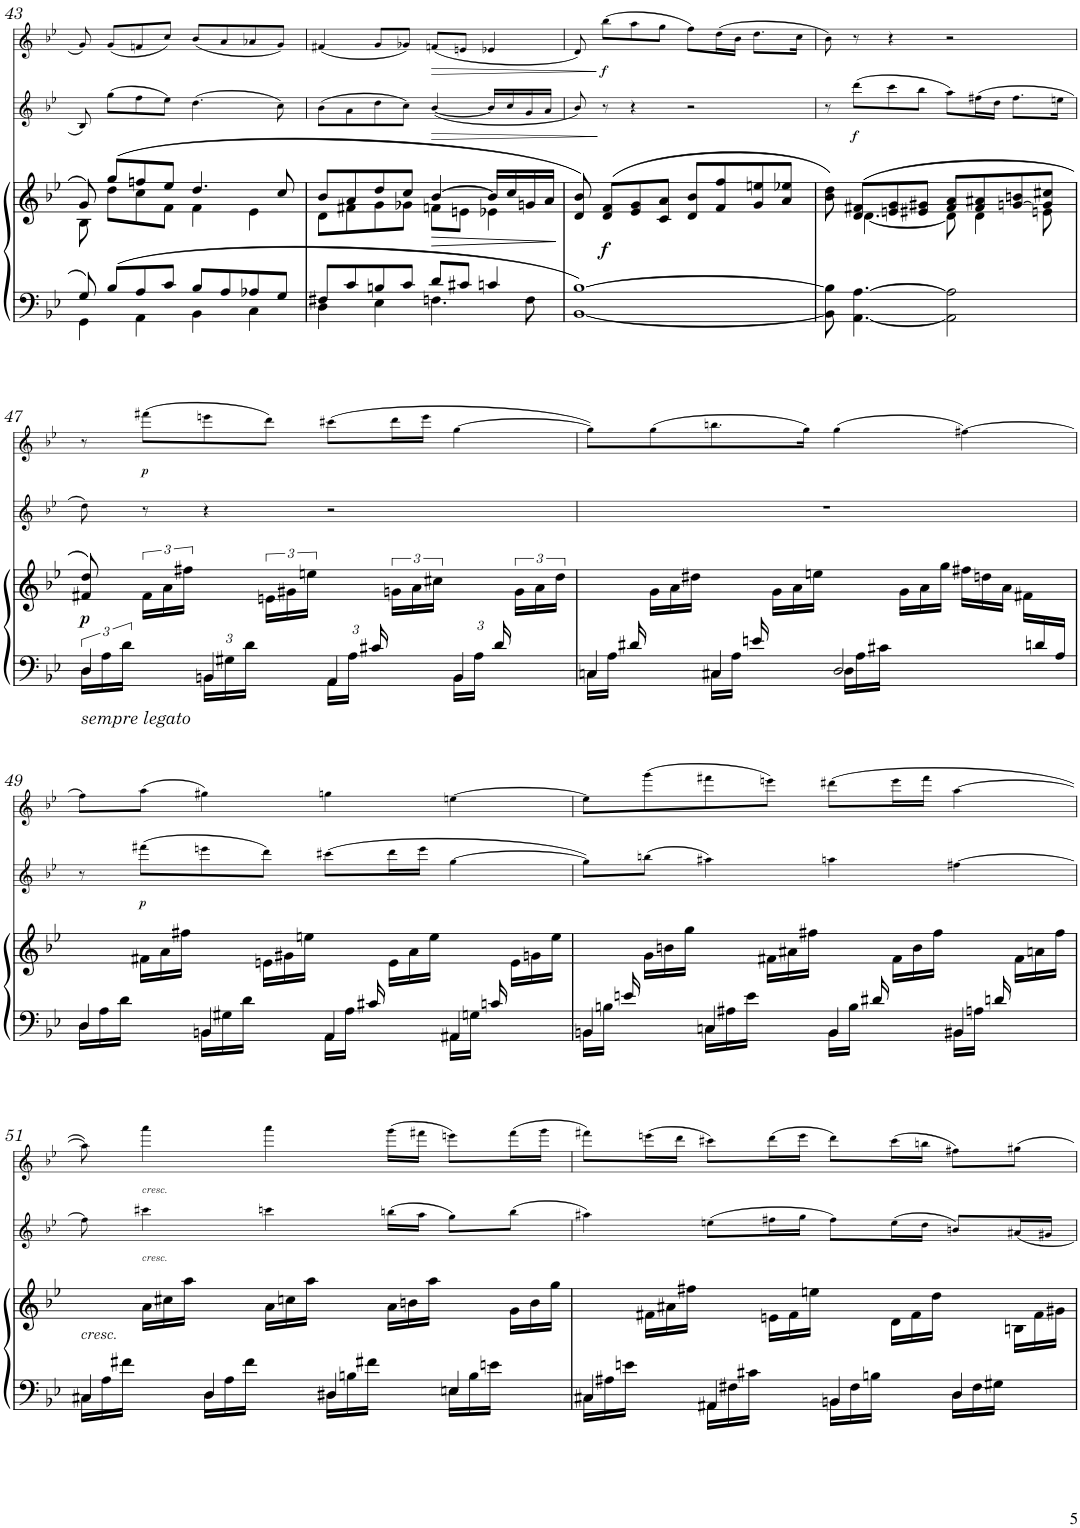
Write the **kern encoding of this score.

**kern	**kern	**dynam	**kern	**dynam	**kern	**dynam
*part3	*part3	*part3	*part2	*part2	*part1	*part1
*staff4	*staff3	*staff3/4	*staff2	*staff2	*staff1	*staff1
*I"Piano.	*	*	*I"Violin II.	*	*I"Violin I.	*
*I'Pno	*	*	*I'Vln	*	*I'Vln	*
!!LO:PB:g=z
*clefF4	*clefG2	*	*clefG2	*	*clefG2	*
*k[b-e-]	*k[b-e-]	*	*k[b-e-]	*	*k[b-e-]	*
*M4/4	*M4/4	*	*M4/4	*	*M4/4	*
*met(c)	*met(c)	*	*met(c)	*	*met(c)	*
=43	=43	=43	=43	=43	=43	=43
*^	*^	*	*	*	*	*
8G'~/	4GG\	8g'~/	8B-'~\	.	8B-'~/	.	8g'~/	.
8B-/L	.	(8gg/L	8dd\L	.	(8gg\L	.	(8g/L	.
8A/	4AA\	8ffn/	8cc\	.	8ff\	.	8fn/	.
8c/J	.	8ee-/J	8f\J	.	8ee-\J)	.	8cc/J)	.
8B-/L	4BB-\	4.dd/	4f\	.	(4.dd\	.	(8b-/L	.
8A/	.	.	.	.	.	.	8a/	.
8A-X/	4C\	.	4e-\	.	.	.	8a-X/	.
8G/J	.	8cc/	.	.	8cc\)	.	8g/J)	.
=44	=44	=44	=44	=44	=44	=44	=44	=44
8F#X/L	4D\	8b-/L	8d\L	.	(8b-\L	.	(4f#X/	.
8c/	.	8a/	8f#X\	.	8a\	.	.	.
8Bn/	4E-\	8dd/	8g\	.	8dd\	.	8g/L	.
8c/J	.	8cc/J	8g-X\J	.	8cc\J)	.	8g-X/J)	.
!	!	!	!	!LO:HP:b	!	!LO:HP:b	!	!LO:HP:b
8d/L	4.Fn\	[4b-/	8fn\L	>	(<[4b-/	>	(8fn/L	>
8c#X/J	.	.	8en\J	.	.	.	8en/J	.
4cn/	.	16b-/LL]	4e-X\	.	16b-/LL]	.	4e-X/	.
.	.	16cc/	.	.	16cc/	.	.	.
.	8F\	16gn/	.	.	16g/	.	.	.
.	.	16a/JJ	.	.	16a/JJ	.	.	.
*v	*v	*	*	*	*	*	*	*
*	*v	*v	*	*	*	*	*
.	.	]	.	.	.	.
=45	=45	=45	=45	=45	=45	=45
[1BB- [>1B-	8d/'~ 8b-/'~)	.	8b-'~/)	.	8d'~/)	.
!	!	!LO:DY:b	!	!	!	!LO:DY:n=1:b
.	(>8d/ 8f/L	f	8r	]	(8bb-\L	] f
.	8e-/ 8g/	.	4r	.	8aa\	.
.	8c/ 8a/J	.	.	.	8gg\J	.
.	8d/ 8b-/L	.	2r	.	8ff\L)	.
.	8f/ 8ff/	.	.	.	(16dd\L	.
.	.	.	.	.	16b-\JJ	.
.	8g/ 8een/	.	.	.	8.dd\L	.
.	8a/ 8ee-X/J	.	.	.	.	.
.	.	.	.	.	16cc\Jk	.
=46	=46	=46	=46	=46	=46	=46
*	*^	*	*	*	*	*
*	*	*^	*	*	*	*	*
8BB-\]'~ 8B-\]'~	8b-\'~ 8dd\'~)	8ryy	8ryy	.	8r	.	8b-'~\)	.
!	!	!	!	!	!	!LO:DY:b	!	!
[4.AA\ [4.A\	(8d/ 8f#X/L	[4.d\	2..ryy	.	(8ddd\L	f	8r	.
.	8en/ 8g/	.	.	.	8ccc\	.	4r	.
.	8e#X/ 8g#X/J	.	.	.	8bb-\J	.	.	.
2AA\] 2A\]	8f#/ 8a/L	8d\]	.	.	8aa\L)	.	2r	.
.	8f#/ 8a#X/	4d\	.	.	(16ff#X\L	.	.	.
.	.	.	.	.	16dd\JJ	.	.	.
.	[8gn/ 8bn/	.	.	.	8.ff#\L	.	.	.
.	8g/] 8cc#X/J	8en\	.	.	.	.	.	.
.	.	.	.	.	16een\Jk	.	.	.
*	*v	*v	*v	*	*	*	*	*
!!LO:LB:g=z
=47	=47	=47	=47	=47	=47	=47
*^	*	*	*	*	*	*
!LO:TX:b:i:t=sempre legato	!	!	!	!	!	!	!
!	!	!	!LO:DY:b	!	!	!	!
24D\LL	4D/	8f#X/'~ 8dd/'~)	p	8dd'~\)	.	8r	.
24A\	.	.	.	.	.	.	.
24d\JJ	.	.	.	.	.	.	.
!	!	!	!	!	!	!	!LO:DY:b
8ryy	.	24f#\LL	.	8r	.	(8fff#X\L	p
.	.	24a\	.	.	.	.	.
.	.	24ff#X\JJ	.	.	.	.	.
*Xbrackettup	*	*	*	*	*	*	*
24BBn\LL	4BB/	8ryy	.	4r	.	8eeen\	.
24G#X\	.	.	.	.	.	.	.
24d\JJ	.	.	.	.	.	.	.
8ryy	.	24en\LL	.	.	.	8ddd\J)	.
.	.	24g#X\	.	.	.	.	.
.	.	24een\JJ	.	.	.	.	.
24AA\LL	4AA/	8ryy	.	2r	.	(8ccc#X\L	.
24A\JJ	.	.	.	.	.	.	.
24c#X/	.	.	.	.	.	.	.
8ryy	.	24gn\LL	.	.	.	16ddd\L	.
.	.	24a\	.	.	.	.	.
.	.	.	.	.	.	16eee\JJ	.
.	.	24cc#X\JJ	.	.	.	.	.
24BB\LL	4BB/	8ryy	.	.	.	[4gg\	.
24A\JJ	.	.	.	.	.	.	.
24d/	.	.	.	.	.	.	.
8ryy	.	24g\LL	.	.	.	.	.
.	.	24a\	.	.	.	.	.
.	.	24dd\JJ	.	.	.	.	.
=48	=48	=48	=48	=48	=48	=48	=48
*Xtuplet	*	*	*	*	*	*	*
*	*	*^	*	*	*	*	*
24Cn\LL	4Cn/	8ryy	2..ryy	.	1r	.	8gg\L])	.
24A\JJ	.	.	.	.	.	.	.	.
24d#X/	.	.	.	.	.	.	.	.
*	*	*Xtuplet	*	*	*	*	*	*
8ryy	.	24g\LL	.	.	.	.	(8gg\	.
.	.	24a\	.	.	.	.	.	.
.	.	24dd#X\JJ	.	.	.	.	.	.
24C#X\LL	4C#/	8ryy	.	.	.	.	8.bbn\	.
24A\JJ	.	.	.	.	.	.	.	.
24en/	.	.	.	.	.	.	.	.
8ryy	.	24g\LL	.	.	.	.	.	.
.	.	24a\	.	.	.	.	.	.
.	.	.	.	.	.	.	16gg\Jk)	.
.	.	24een\JJ	.	.	.	.	.	.
24D\LL	2D/	8ryy	.	.	.	.	(4gg\	.
24A\	.	.	.	.	.	.	.	.
24c#X\JJ	.	.	.	.	.	.	.	.
4ryy	.	24g\LL	.	.	.	.	.	.
.	.	24a\	.	.	.	.	.	.
.	.	24gg\JJ	.	.	.	.	.	.
.	.	24ff#X\LL	.	.	.	.	[4ff#X\)	.
.	.	24ddn\	.	.	.	.	.	.
.	.	24a\JJ	.	.	.	.	.	.
24ryy	.	8ryy	24f#X\LL	.	.	.	.	.
24dn/	.	.	12ryy	.	.	.	.	.
24A/JJ	.	.	.	.	.	.	.	.
*	*	*v	*v	*	*	*	*	*
!!LO:LB:g=z
=49	=49	=49	=49	=49	=49	=49	=49
*tuplet	*	*	*	*	*	*	*
*brackettup	*	*	*	*	*	*	*
24D\LL	4D/	8ryy	.	8r	.	8ff#'~\L]	.
24A\	.	.	.	.	.	.	.
24d\JJ	.	.	.	.	.	.	.
*	*	*tuplet	*	*	*	*	*
!	!	!	!	!	!LO:DY:b	!	!
8ryy	.	24f#X\LL	.	(8fff#X\L	p	(8aa\J	.
.	.	24a\	.	.	.	.	.
.	.	24ff#X\JJ	.	.	.	.	.
*Xbrackettup	*	*	*	*	*	*	*
24BBn\LL	4BB/	8ryy	.	8eeen\	.	4gg#X\)	.
24G#X\	.	.	.	.	.	.	.
24d\JJ	.	.	.	.	.	.	.
8ryy	.	24en\LL	.	8ddd\J)	.	.	.
.	.	24g#X\	.	.	.	.	.
.	.	24een\JJ	.	.	.	.	.
24AA\LL	4AA/	8ryy	.	(8ccc#X\L	.	4ggn\	.
24A\JJ	.	.	.	.	.	.	.
24c#X/	.	.	.	.	.	.	.
8ryy	.	24e\LL	.	16ddd\L	.	.	.
.	.	24a\	.	.	.	.	.
.	.	.	.	16eee\JJ	.	.	.
.	.	24ee\JJ	.	.	.	.	.
24AA#X\LL	4AA#/	8ryy	.	[4gg\	.	[4een\	.
24Gn\JJ	.	.	.	.	.	.	.
24cn/	.	.	.	.	.	.	.
8ryy	.	24e\LL	.	.	.	.	.
.	.	24gn\	.	.	.	.	.
.	.	24ee\JJ	.	.	.	.	.
=50	=50	=50	=50	=50	=50	=50	=50
*brackettup	*	*	*	*	*	*	*
24BBn\LL	4BB/	8ryy	.	8gg\L])	.	8ee\L]	.
24Bn\JJ	.	.	.	.	.	.	.
24en/	.	.	.	.	.	.	.
8ryy	.	24g\LL	.	(8bbn\J	.	(8ggg\	.
.	.	24bn\	.	.	.	.	.
.	.	24gg\JJ	.	.	.	.	.
*Xbrackettup	*	*	*	*	*	*	*
24Cn\LL	4C/	8ryy	.	4aa#X\)	.	8fff#X\	.
24A#X\	.	.	.	.	.	.	.
24e\JJ	.	.	.	.	.	.	.
8ryy	.	24f#X\LL	.	.	.	8eeen\J)	.
.	.	24a#X\	.	.	.	.	.
.	.	24ff#X\JJ	.	.	.	.	.
24BB\LL	4BB/	8ryy	.	4aan\	.	(8ddd#X\L	.
24B\JJ	.	.	.	.	.	.	.
24d#X/	.	.	.	.	.	.	.
8ryy	.	24f#\LL	.	.	.	16eee\L	.
.	.	24b\	.	.	.	.	.
.	.	.	.	.	.	16fff#\JJ	.
.	.	24ff#\JJ	.	.	.	.	.
24BB#X\LL	4BB#/	8ryy	.	[4ff#X\	.	[4aa\	.
24An\JJ	.	.	.	.	.	.	.
24dn/	.	.	.	.	.	.	.
8ryy	.	24f#\LL	.	.	.	.	.
.	.	24an\	.	.	.	.	.
.	.	24ff#\JJ	.	.	.	.	.
!!LO:LB:g=z
=51	=51	=51	=51	=51	=51	=51	=51
*brackettup	*	*	*	*	*	*	*
!	!	!LO:TX:b:i:t=cresc.	!	!	!	!	!
24C#X\LL	4C#/	8ryy	.	8ff#'~\]	.	8aa'~\])	.
24A\	.	.	.	.	.	.	.
24f#X\JJ	.	.	.	.	.	.	.
!	!	!	!	!	!	!LO:TX:b:i:t=cresc.	!
!	!	!	!	!LO:TX:b:i:t=cresc.	!	!	!
8ryy	.	24a\LL	.	4ccc#X\	.	4aaa\	.
.	.	24cc#X\	.	.	.	.	.
.	.	24aa\JJ	.	.	.	.	.
*Xbrackettup	*	*	*	*	*	*	*
24D\LL	4D/	8ryy	.	.	.	.	.
24A\	.	.	.	.	.	.	.
24f#\JJ	.	.	.	.	.	.	.
8ryy	.	24a\LL	.	4cccn\	.	4aaa\	.
.	.	24ccn\	.	.	.	.	.
.	.	24aa\JJ	.	.	.	.	.
24D#X\LL	4D#/	8ryy	.	.	.	.	.
24Bn\	.	.	.	.	.	.	.
24f#X\JJ	.	.	.	.	.	.	.
8ryy	.	24a\LL	.	(16bbn\LL	.	(16ggg\LL	.
.	.	24bn\	.	.	.	.	.
.	.	.	.	16aa\JJ	.	16fff#X\JJ	.
.	.	24aa\JJ	.	.	.	.	.
24En\LL	4E/	8ryy	.	8gg\L)	.	8eeen\L)	.
24B\	.	.	.	.	.	.	.
24en\JJ	.	.	.	.	.	.	.
8ryy	.	24g\LL	.	(8bb\J	.	(16fff#\L	.
.	.	24b\	.	.	.	.	.
.	.	.	.	.	.	16ggg\JJ	.
.	.	24gg\JJ	.	.	.	.	.
=52	=52	=52	=52	=52	=52	=52	=52
*brackettup	*	*	*	*	*	*	*
24C#X\LL	4C#/	8ryy	.	4aa#X\)	.	8fff#X\L)	.
24A#X\	.	.	.	.	.	.	.
24en\JJ	.	.	.	.	.	.	.
8ryy	.	24f#X\LL	.	.	.	(16eeen\L	.
.	.	24a#X\	.	.	.	.	.
.	.	.	.	.	.	16ddd\JJ	.
.	.	24ff#X\JJ	.	.	.	.	.
*Xbrackettup	*	*	*	*	*	*	*
24AA#X\LL	4AA#/	8ryy	.	(8een\L	.	8ccc#X\L)	.
24F#X\	.	.	.	.	.	.	.
24c#X\JJ	.	.	.	.	.	.	.
8ryy	.	24en\LL	.	16ff#X\L	.	(16ddd\L	.
.	.	24f#\	.	.	.	.	.
.	.	.	.	16gg\JJ	.	16eee\JJ	.
.	.	24een\JJ	.	.	.	.	.
24BBn\LL	4BB/	8ryy	.	8ff#\L)	.	8ddd\L)	.
24F#\	.	.	.	.	.	.	.
24Bn\JJ	.	.	.	.	.	.	.
8ryy	.	24d\LL	.	(16ee\L	.	(16ccc#\L	.
.	.	24f#\	.	.	.	.	.
.	.	.	.	16dd\JJ	.	16bbn\JJ	.
.	.	24dd\JJ	.	.	.	.	.
24D\LL	4D/	8ryy	.	8bn/L)	.	8ff#X\L)	.
24F#\	.	.	.	.	.	.	.
24G#X\JJ	.	.	.	.	.	.	.
8ryy	.	24Bn\LL	.	16a#X/L	.	8gg#X\J	.
.	.	24f#\	.	.	.	.	.
.	.	.	.	16g#X/JJ	.	.	.
.	.	24g#X\JJ	.	.	.	.	.
*v	*v	*	*	*	*	*	*
=	=	=	=	=	=	=
*-	*-	*-	*-	*-	*-	*-
